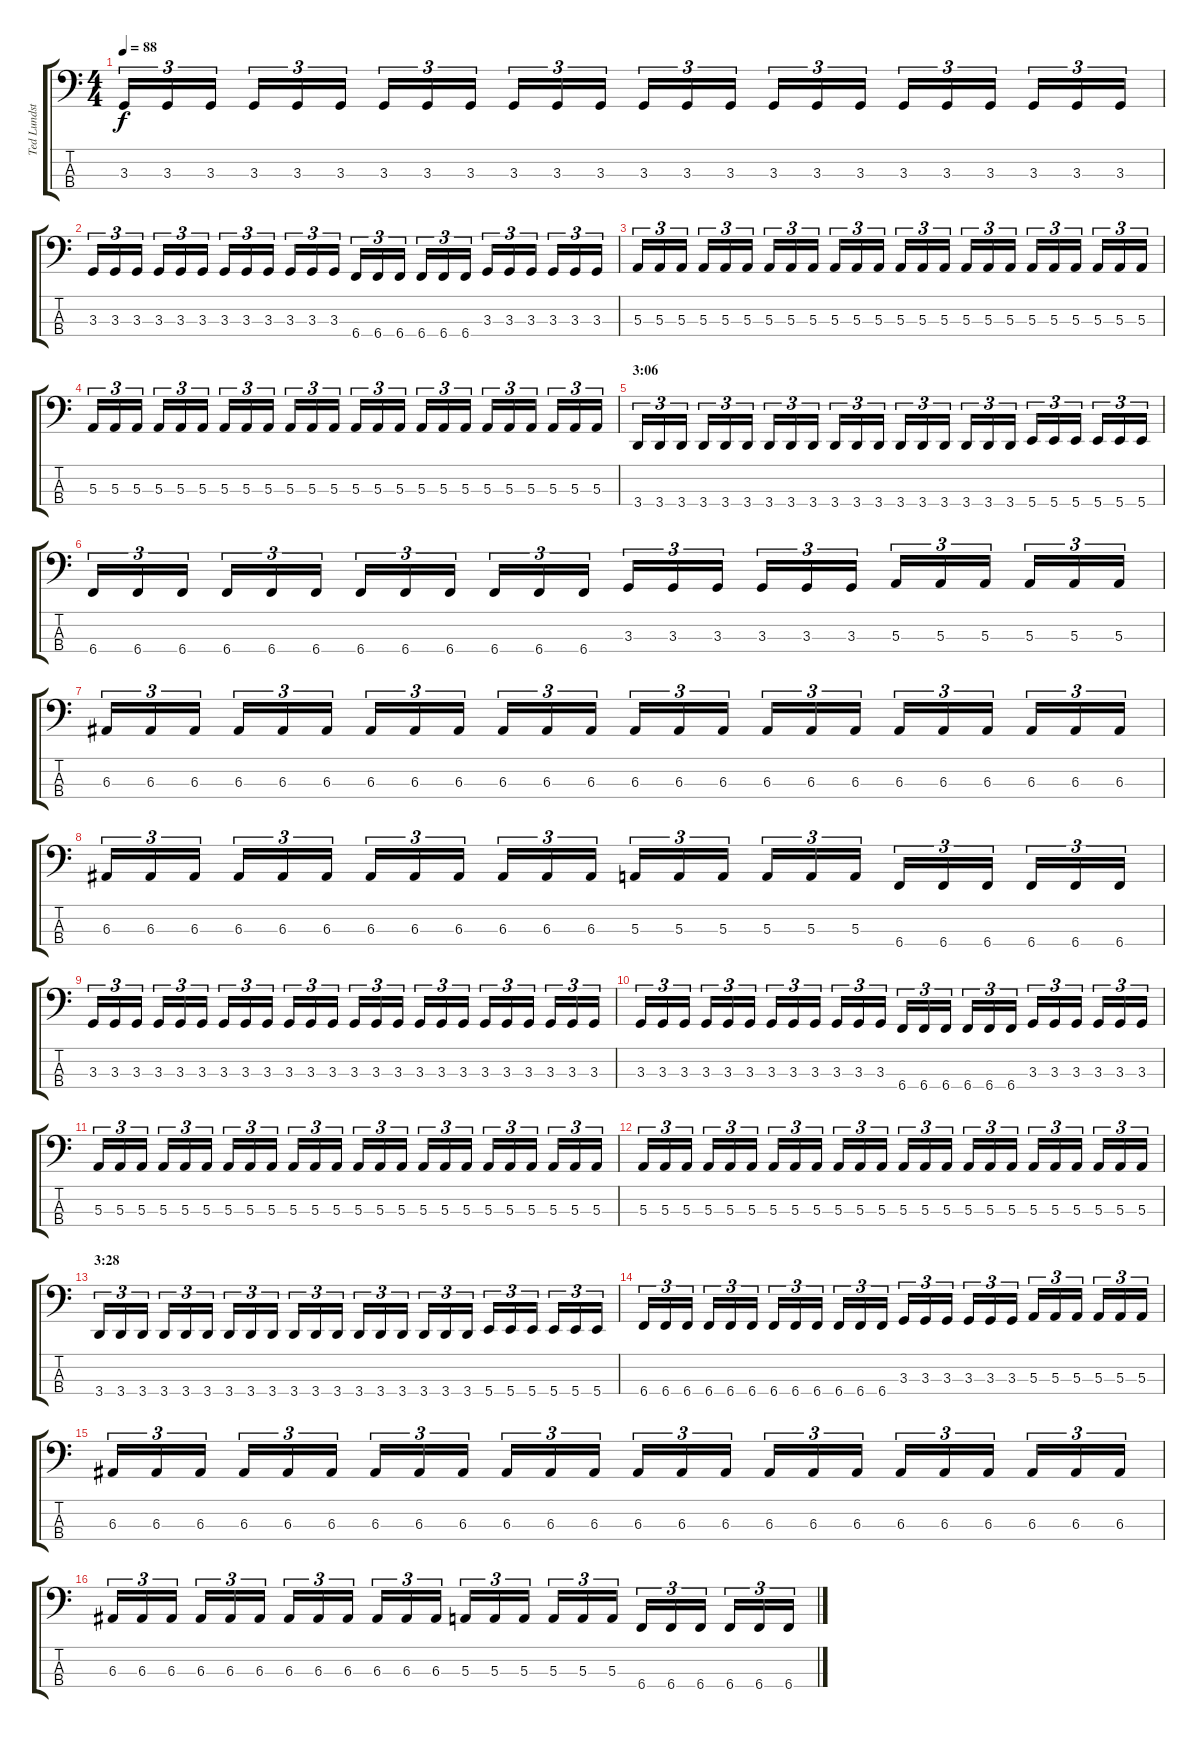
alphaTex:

\track ("Ted Lundström" "Ted Lundst") {instrument electricbassfinger}
\staff {score tabs}
\tuning (D2 A1 E1 B0) {hide}
\ts (4 4)
\tempo 88
\clef f4
\ks c
3.3.16{tu (3 2) dy f} 3.3.16{tu (3 2)} 3.3.16{tu (3 2)} 3.3.16{tu (3 2)} 3.3.16{tu (3 2)} 3.3.16{tu (3 2)} 3.3.16{tu (3 2)} 3.3.16{tu (3 2)} 3.3.16{tu (3 2)} 3.3.16{tu (3 2)} 3.3.16{tu (3 2)} 3.3.16{tu (3 2)} 3.3.16{tu (3 2)} 3.3.16{tu (3 2)} 3.3.16{tu (3 2)} 3.3.16{tu (3 2)} 3.3.16{tu (3 2)} 3.3.16{tu (3 2)} 3.3.16{tu (3 2)} 3.3.16{tu (3 2)} 3.3.16{tu (3 2)} 3.3.16{tu (3 2)} 3.3.16{tu (3 2)} 3.3.16{tu (3 2)} |
3.3.16{tu (3 2)} 3.3.16{tu (3 2)} 3.3.16{tu (3 2)} 3.3.16{tu (3 2)} 3.3.16{tu (3 2)} 3.3.16{tu (3 2)} 3.3.16{tu (3 2)} 3.3.16{tu (3 2)} 3.3.16{tu (3 2)} 3.3.16{tu (3 2)} 3.3.16{tu (3 2)} 3.3.16{tu (3 2)} 6.4.16{tu (3 2)} 6.4.16{tu (3 2)} 6.4.16{tu (3 2)} 6.4.16{tu (3 2)} 6.4.16{tu (3 2)} 6.4.16{tu (3 2)} 3.3.16{tu (3 2)} 3.3.16{tu (3 2)} 3.3.16{tu (3 2)} 3.3.16{tu (3 2)} 3.3.16{tu (3 2)} 3.3.16{tu (3 2)} |
5.3.16{tu (3 2)} 5.3.16{tu (3 2)} 5.3.16{tu (3 2)} 5.3.16{tu (3 2)} 5.3.16{tu (3 2)} 5.3.16{tu (3 2)} 5.3.16{tu (3 2)} 5.3.16{tu (3 2)} 5.3.16{tu (3 2)} 5.3.16{tu (3 2)} 5.3.16{tu (3 2)} 5.3.16{tu (3 2)} 5.3.16{tu (3 2)} 5.3.16{tu (3 2)} 5.3.16{tu (3 2)} 5.3.16{tu (3 2)} 5.3.16{tu (3 2)} 5.3.16{tu (3 2)} 5.3.16{tu (3 2)} 5.3.16{tu (3 2)} 5.3.16{tu (3 2)} 5.3.16{tu (3 2)} 5.3.16{tu (3 2)} 5.3.16{tu (3 2)} |
5.3.16{tu (3 2)} 5.3.16{tu (3 2)} 5.3.16{tu (3 2)} 5.3.16{tu (3 2)} 5.3.16{tu (3 2)} 5.3.16{tu (3 2)} 5.3.16{tu (3 2)} 5.3.16{tu (3 2)} 5.3.16{tu (3 2)} 5.3.16{tu (3 2)} 5.3.16{tu (3 2)} 5.3.16{tu (3 2)} 5.3.16{tu (3 2)} 5.3.16{tu (3 2)} 5.3.16{tu (3 2)} 5.3.16{tu (3 2)} 5.3.16{tu (3 2)} 5.3.16{tu (3 2)} 5.3.16{tu (3 2)} 5.3.16{tu (3 2)} 5.3.16{tu (3 2)} 5.3.16{tu (3 2)} 5.3.16{tu (3 2)} 5.3.16{tu (3 2)} |
\section ("" "3:06")
3.4.16{tu (3 2)} 3.4.16{tu (3 2)} 3.4.16{tu (3 2)} 3.4.16{tu (3 2)} 3.4.16{tu (3 2)} 3.4.16{tu (3 2)} 3.4.16{tu (3 2)} 3.4.16{tu (3 2)} 3.4.16{tu (3 2)} 3.4.16{tu (3 2)} 3.4.16{tu (3 2)} 3.4.16{tu (3 2)} 3.4.16{tu (3 2)} 3.4.16{tu (3 2)} 3.4.16{tu (3 2)} 3.4.16{tu (3 2)} 3.4.16{tu (3 2)} 3.4.16{tu (3 2)} 5.4.16{tu (3 2)} 5.4.16{tu (3 2)} 5.4.16{tu (3 2)} 5.4.16{tu (3 2)} 5.4.16{tu (3 2)} 5.4.16{tu (3 2)} |
6.4.16{tu (3 2)} 6.4.16{tu (3 2)} 6.4.16{tu (3 2)} 6.4.16{tu (3 2)} 6.4.16{tu (3 2)} 6.4.16{tu (3 2)} 6.4.16{tu (3 2)} 6.4.16{tu (3 2)} 6.4.16{tu (3 2)} 6.4.16{tu (3 2)} 6.4.16{tu (3 2)} 6.4.16{tu (3 2)} 3.3.16{tu (3 2)} 3.3.16{tu (3 2)} 3.3.16{tu (3 2)} 3.3.16{tu (3 2)} 3.3.16{tu (3 2)} 3.3.16{tu (3 2)} 5.3.16{tu (3 2)} 5.3.16{tu (3 2)} 5.3.16{tu (3 2)} 5.3.16{tu (3 2)} 5.3.16{tu (3 2)} 5.3.16{tu (3 2)} |
6.3.16{tu (3 2)} 6.3.16{tu (3 2)} 6.3.16{tu (3 2)} 6.3.16{tu (3 2)} 6.3.16{tu (3 2)} 6.3.16{tu (3 2)} 6.3.16{tu (3 2)} 6.3.16{tu (3 2)} 6.3.16{tu (3 2)} 6.3.16{tu (3 2)} 6.3.16{tu (3 2)} 6.3.16{tu (3 2)} 6.3.16{tu (3 2)} 6.3.16{tu (3 2)} 6.3.16{tu (3 2)} 6.3.16{tu (3 2)} 6.3.16{tu (3 2)} 6.3.16{tu (3 2)} 6.3.16{tu (3 2)} 6.3.16{tu (3 2)} 6.3.16{tu (3 2)} 6.3.16{tu (3 2)} 6.3.16{tu (3 2)} 6.3.16{tu (3 2)} |
6.3.16{tu (3 2)} 6.3.16{tu (3 2)} 6.3.16{tu (3 2)} 6.3.16{tu (3 2)} 6.3.16{tu (3 2)} 6.3.16{tu (3 2)} 6.3.16{tu (3 2)} 6.3.16{tu (3 2)} 6.3.16{tu (3 2)} 6.3.16{tu (3 2)} 6.3.16{tu (3 2)} 6.3.16{tu (3 2)} 5.3.16{tu (3 2)} 5.3.16{tu (3 2)} 5.3.16{tu (3 2)} 5.3.16{tu (3 2)} 5.3.16{tu (3 2)} 5.3.16{tu (3 2)} 6.4.16{tu (3 2)} 6.4.16{tu (3 2)} 6.4.16{tu (3 2)} 6.4.16{tu (3 2)} 6.4.16{tu (3 2)} 6.4.16{tu (3 2)} |
3.3.16{tu (3 2)} 3.3.16{tu (3 2)} 3.3.16{tu (3 2)} 3.3.16{tu (3 2)} 3.3.16{tu (3 2)} 3.3.16{tu (3 2)} 3.3.16{tu (3 2)} 3.3.16{tu (3 2)} 3.3.16{tu (3 2)} 3.3.16{tu (3 2)} 3.3.16{tu (3 2)} 3.3.16{tu (3 2)} 3.3.16{tu (3 2)} 3.3.16{tu (3 2)} 3.3.16{tu (3 2)} 3.3.16{tu (3 2)} 3.3.16{tu (3 2)} 3.3.16{tu (3 2)} 3.3.16{tu (3 2)} 3.3.16{tu (3 2)} 3.3.16{tu (3 2)} 3.3.16{tu (3 2)} 3.3.16{tu (3 2)} 3.3.16{tu (3 2)} |
3.3.16{tu (3 2)} 3.3.16{tu (3 2)} 3.3.16{tu (3 2)} 3.3.16{tu (3 2)} 3.3.16{tu (3 2)} 3.3.16{tu (3 2)} 3.3.16{tu (3 2)} 3.3.16{tu (3 2)} 3.3.16{tu (3 2)} 3.3.16{tu (3 2)} 3.3.16{tu (3 2)} 3.3.16{tu (3 2)} 6.4.16{tu (3 2)} 6.4.16{tu (3 2)} 6.4.16{tu (3 2)} 6.4.16{tu (3 2)} 6.4.16{tu (3 2)} 6.4.16{tu (3 2)} 3.3.16{tu (3 2)} 3.3.16{tu (3 2)} 3.3.16{tu (3 2)} 3.3.16{tu (3 2)} 3.3.16{tu (3 2)} 3.3.16{tu (3 2)} |
5.3.16{tu (3 2)} 5.3.16{tu (3 2)} 5.3.16{tu (3 2)} 5.3.16{tu (3 2)} 5.3.16{tu (3 2)} 5.3.16{tu (3 2)} 5.3.16{tu (3 2)} 5.3.16{tu (3 2)} 5.3.16{tu (3 2)} 5.3.16{tu (3 2)} 5.3.16{tu (3 2)} 5.3.16{tu (3 2)} 5.3.16{tu (3 2)} 5.3.16{tu (3 2)} 5.3.16{tu (3 2)} 5.3.16{tu (3 2)} 5.3.16{tu (3 2)} 5.3.16{tu (3 2)} 5.3.16{tu (3 2)} 5.3.16{tu (3 2)} 5.3.16{tu (3 2)} 5.3.16{tu (3 2)} 5.3.16{tu (3 2)} 5.3.16{tu (3 2)} |
5.3.16{tu (3 2)} 5.3.16{tu (3 2)} 5.3.16{tu (3 2)} 5.3.16{tu (3 2)} 5.3.16{tu (3 2)} 5.3.16{tu (3 2)} 5.3.16{tu (3 2)} 5.3.16{tu (3 2)} 5.3.16{tu (3 2)} 5.3.16{tu (3 2)} 5.3.16{tu (3 2)} 5.3.16{tu (3 2)} 5.3.16{tu (3 2)} 5.3.16{tu (3 2)} 5.3.16{tu (3 2)} 5.3.16{tu (3 2)} 5.3.16{tu (3 2)} 5.3.16{tu (3 2)} 5.3.16{tu (3 2)} 5.3.16{tu (3 2)} 5.3.16{tu (3 2)} 5.3.16{tu (3 2)} 5.3.16{tu (3 2)} 5.3.16{tu (3 2)} |
\section ("" "3:28")
3.4.16{tu (3 2)} 3.4.16{tu (3 2)} 3.4.16{tu (3 2)} 3.4.16{tu (3 2)} 3.4.16{tu (3 2)} 3.4.16{tu (3 2)} 3.4.16{tu (3 2)} 3.4.16{tu (3 2)} 3.4.16{tu (3 2)} 3.4.16{tu (3 2)} 3.4.16{tu (3 2)} 3.4.16{tu (3 2)} 3.4.16{tu (3 2)} 3.4.16{tu (3 2)} 3.4.16{tu (3 2)} 3.4.16{tu (3 2)} 3.4.16{tu (3 2)} 3.4.16{tu (3 2)} 5.4.16{tu (3 2)} 5.4.16{tu (3 2)} 5.4.16{tu (3 2)} 5.4.16{tu (3 2)} 5.4.16{tu (3 2)} 5.4.16{tu (3 2)} |
6.4.16{tu (3 2)} 6.4.16{tu (3 2)} 6.4.16{tu (3 2)} 6.4.16{tu (3 2)} 6.4.16{tu (3 2)} 6.4.16{tu (3 2)} 6.4.16{tu (3 2)} 6.4.16{tu (3 2)} 6.4.16{tu (3 2)} 6.4.16{tu (3 2)} 6.4.16{tu (3 2)} 6.4.16{tu (3 2)} 3.3.16{tu (3 2)} 3.3.16{tu (3 2)} 3.3.16{tu (3 2)} 3.3.16{tu (3 2)} 3.3.16{tu (3 2)} 3.3.16{tu (3 2)} 5.3.16{tu (3 2)} 5.3.16{tu (3 2)} 5.3.16{tu (3 2)} 5.3.16{tu (3 2)} 5.3.16{tu (3 2)} 5.3.16{tu (3 2)} |
6.3.16{tu (3 2)} 6.3.16{tu (3 2)} 6.3.16{tu (3 2)} 6.3.16{tu (3 2)} 6.3.16{tu (3 2)} 6.3.16{tu (3 2)} 6.3.16{tu (3 2)} 6.3.16{tu (3 2)} 6.3.16{tu (3 2)} 6.3.16{tu (3 2)} 6.3.16{tu (3 2)} 6.3.16{tu (3 2)} 6.3.16{tu (3 2)} 6.3.16{tu (3 2)} 6.3.16{tu (3 2)} 6.3.16{tu (3 2)} 6.3.16{tu (3 2)} 6.3.16{tu (3 2)} 6.3.16{tu (3 2)} 6.3.16{tu (3 2)} 6.3.16{tu (3 2)} 6.3.16{tu (3 2)} 6.3.16{tu (3 2)} 6.3.16{tu (3 2)} |
6.3.16{tu (3 2)} 6.3.16{tu (3 2)} 6.3.16{tu (3 2)} 6.3.16{tu (3 2)} 6.3.16{tu (3 2)} 6.3.16{tu (3 2)} 6.3.16{tu (3 2)} 6.3.16{tu (3 2)} 6.3.16{tu (3 2)} 6.3.16{tu (3 2)} 6.3.16{tu (3 2)} 6.3.16{tu (3 2)} 5.3.16{tu (3 2)} 5.3.16{tu (3 2)} 5.3.16{tu (3 2)} 5.3.16{tu (3 2)} 5.3.16{tu (3 2)} 5.3.16{tu (3 2)} 6.4.16{tu (3 2)} 6.4.16{tu (3 2)} 6.4.16{tu (3 2)} 6.4.16{tu (3 2)} 6.4.16{tu (3 2)} 6.4.16{tu (3 2)}
